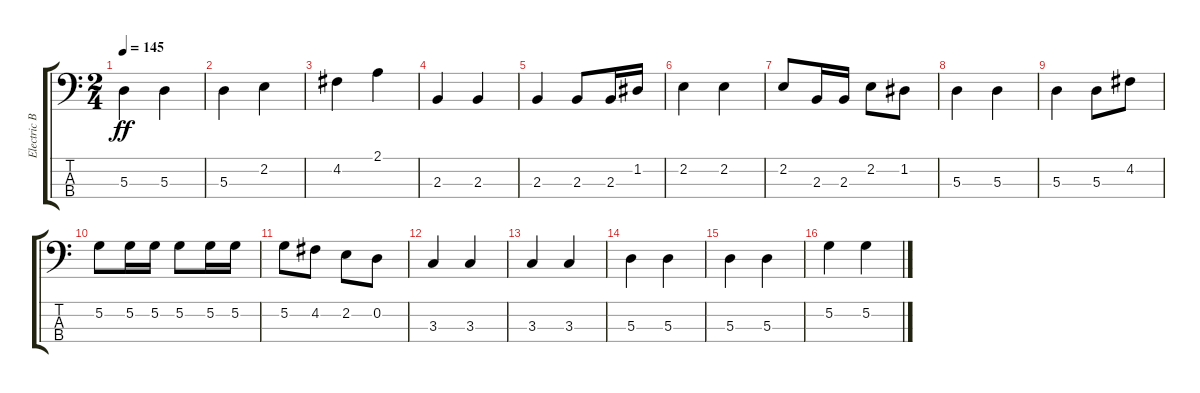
\track ("Electric Bass" "Electric B") {instrument electricbasspick}
\staff {score tabs}
\tuning (G2 D2 A1 E1) {hide}
\ts (2 4)
\tempo 145
\clef f4
\ks c
5.3.4{dy ff} 5.3.4 |
5.3.4 2.2.4 |
4.2.4 2.1.4 |
2.3.4 2.3.4 |
2.3.4 2.3.8 2.3.16 1.2.16 |
2.2.4 2.2.4 |
2.2.8 2.3.16 2.3.16 2.2.8 1.2.8 |
5.3.4 5.3.4 |
5.3.4 5.3.8 4.2.8 |
5.2.8 5.2.16 5.2.16 5.2.8 5.2.16 5.2.16 |
5.2.8 4.2.8 2.2.8 0.2.8 |
3.3.4 3.3.4 |
3.3.4 3.3.4 |
5.3.4 5.3.4 |
5.3.4 5.3.4 |
5.2.4 5.2.4
